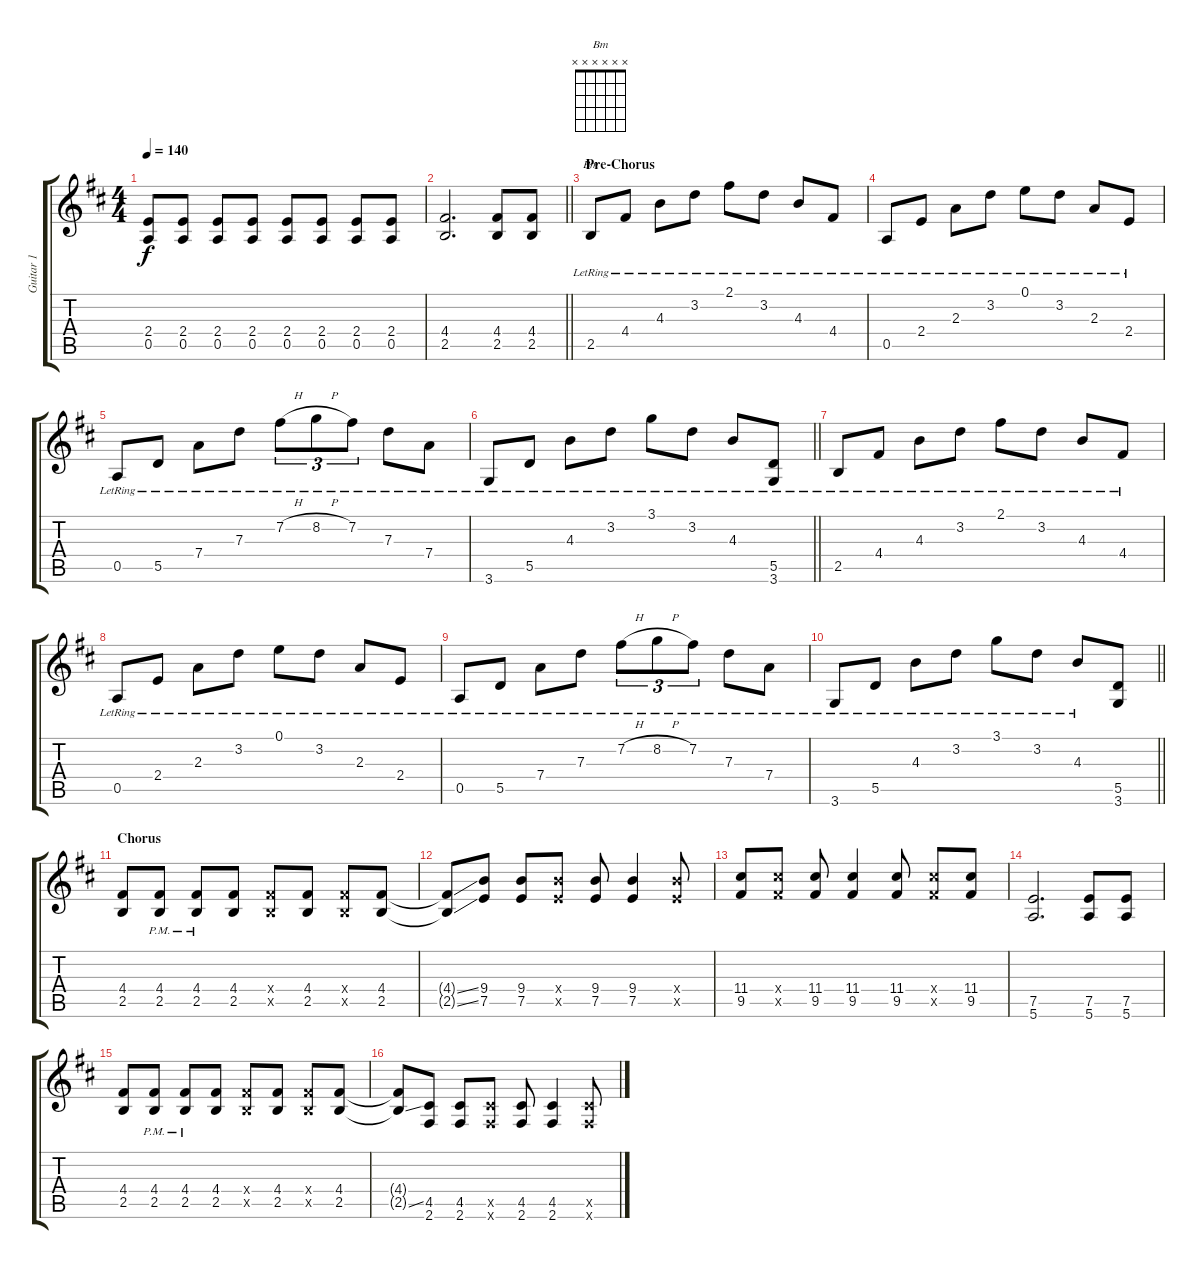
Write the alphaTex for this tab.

\track ("Guitar 1" "Guitar 1") {instrument overdrivenguitar}
\staff {score tabs}
\tuning (E4 B3 G3 D3 A2 E2) {hide}
\chord ("Bm" x x x x x x)
\ts (4 4)
\tempo 140
\clef g2
\ks d
(2.4 0.5).8{dy f} (2.4 0.5).8 (2.4 0.5).8 (2.4 0.5).8 (2.4 0.5).8 (2.4 0.5).8 (2.4 0.5).8 (2.4 0.5).8 |
\barLineRight lightlight
(4.4 2.5).2{d} (4.4 2.5).8 (4.4 2.5).8 |
\section ("" "Pre-Chorus")
2.5{lr}.8{ch "Bm"} 4.4{lr}.8 4.3{lr}.8 3.2{lr}.8 2.1{lr}.8 3.2{lr}.8 4.3{lr}.8 4.4{lr}.8 |
0.5{lr}.8 2.4{lr}.8 2.3{lr}.8 3.2{lr}.8 0.1{lr}.8 3.2{lr}.8 2.3{lr}.8 2.4{lr}.8 |
0.5{lr}.8 5.5{lr}.8 7.4{lr}.8 7.3{lr}.8 7.2{h lr}.8{tu (3 2)} 8.2{h lr}.8{tu (3 2)} 7.2{lr}.8{tu (3 2)} 7.3{lr}.8 7.4{lr}.8 |
\barLineRight lightlight
3.6{lr}.8 5.5{lr}.8 4.3{lr}.8 3.2{lr}.8 3.1{lr}.8 3.2{lr}.8 4.3{lr}.8 (5.5{lr} 3.6{lr}).8 |
2.5{lr}.8 4.4{lr}.8 4.3{lr}.8 3.2{lr}.8 2.1{lr}.8 3.2{lr}.8 4.3{lr}.8 4.4{lr}.8 |
0.5{lr}.8 2.4{lr}.8 2.3{lr}.8 3.2{lr}.8 0.1{lr}.8 3.2{lr}.8 2.3{lr}.8 2.4{lr}.8 |
0.5{lr}.8 5.5{lr}.8 7.4{lr}.8 7.3{lr}.8 7.2{h lr}.8{tu (3 2)} 8.2{h lr}.8{tu (3 2)} 7.2{lr}.8{tu (3 2)} 7.3{lr}.8 7.4{lr}.8 |
\barLineRight lightlight
3.6{lr}.8 5.5{lr}.8 4.3{lr}.8 3.2{lr}.8 3.1{lr}.8 3.2{lr}.8 4.3{lr}.8 (5.5 3.6).8 |
\section ("" "Chorus")
(4.4 2.5).8 (4.4{pm} 2.5{pm}).8 (4.4{pm} 2.5{pm}).8 (4.4 2.5).8 (4.4{x} 2.5{x}).8 (4.4 2.5).8 (4.4{x} 2.5{x}).8 (4.4 2.5).8 |
(4.4{ss t} 2.5{ss t}).8 (9.4 7.5).8 (9.4 7.5).8 (9.4{x} 7.5{x}).8 (9.4 7.5).8 (9.4 7.5).4 (9.4{x} 7.5{x}).8 |
(11.4 9.5).8 (11.4{x} 9.5{x}).8 (11.4 9.5).8 (11.4 9.5).4 (11.4 9.5).8 (11.4{x} 9.5{x}).8 (11.4 9.5).8 |
(7.5 5.6).2{d} (7.5 5.6).8 (7.5 5.6).8 |
(4.4 2.5).8 (4.4{pm} 2.5{pm}).8 (4.4{pm} 2.5{pm}).8 (4.4 2.5).8 (4.4{x} 2.5{x}).8 (4.4 2.5).8 (4.4{x} 2.5{x}).8 (4.4 2.5).8 |
(4.4{t} 2.5{ss t}).8 (4.5 2.6).8 (4.5 2.6).8 (4.5{x} 2.6{x}).8 (4.5 2.6).8 (4.5 2.6).4 (4.5{x} 2.6{x}).8
